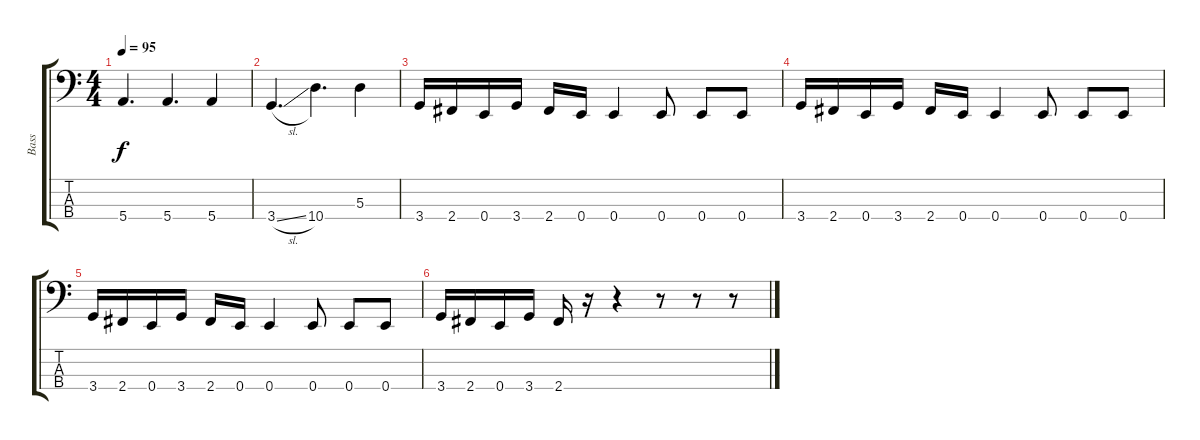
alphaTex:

\track ("Bass" "Bass") {instrument electricbassfinger}
\staff {score tabs}
\tuning (G2 D2 A1 E1) {hide}
\ts (4 4)
\tempo 95
\clef f4
\ks c
5.4.4{d dy f} 5.4.4{d} 5.4.4 |
3.4{sl}.4{d} 10.4.4{d} 5.3.4 |
3.4.16 2.4.16 0.4.16 3.4.16 2.4.16 0.4.16 0.4.4 0.4.8 0.4.8 0.4.8 |
3.4.16 2.4.16 0.4.16 3.4.16 2.4.16 0.4.16 0.4.4 0.4.8 0.4.8 0.4.8 |
3.4.16 2.4.16 0.4.16 3.4.16 2.4.16 0.4.16 0.4.4 0.4.8 0.4.8 0.4.8 |
3.4.16 2.4.16 0.4.16 3.4.16 2.4.16 r.16 r.4 r.8 r.8 r.8
